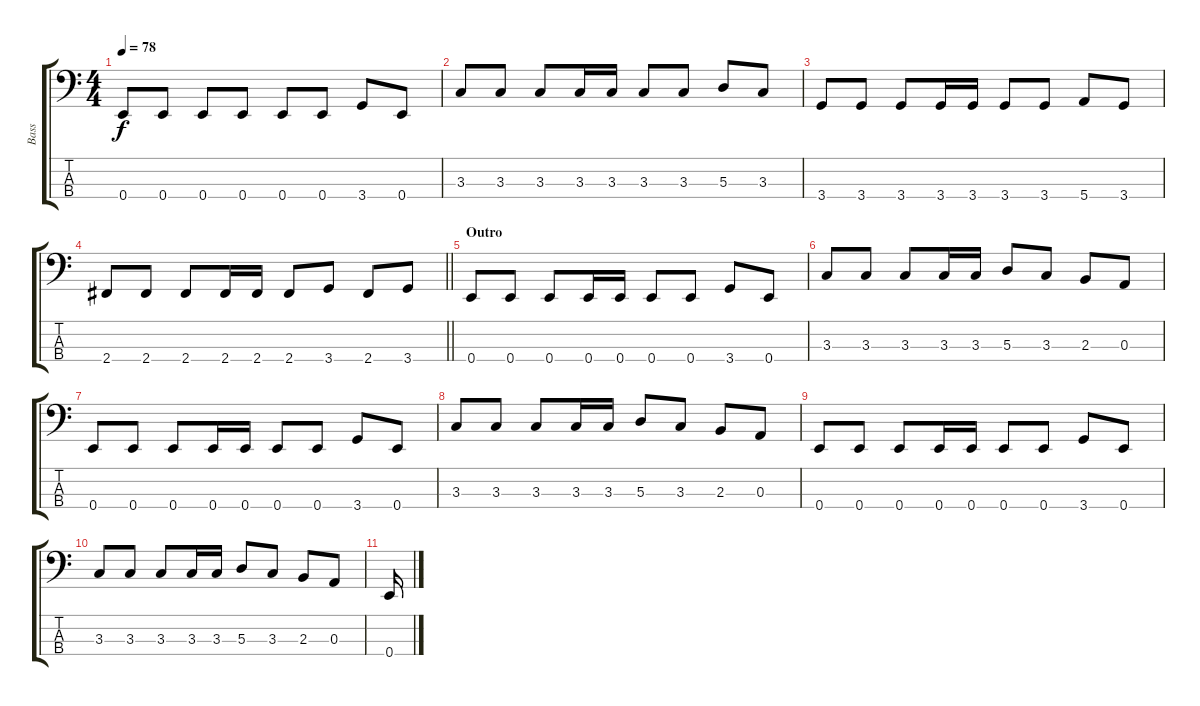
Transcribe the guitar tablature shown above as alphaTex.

\track ("Bass" "Bass") {instrument electricbasspick}
\staff {score tabs}
\tuning (G2 D2 A1 E1) {hide}
\ts (4 4)
\tempo 78
\clef f4
\ks c
0.4.8{dy f} 0.4.8 0.4.8 0.4.8 0.4.8 0.4.8 3.4.8 0.4.8 |
3.3.8 3.3.8 3.3.8 3.3.16 3.3.16 3.3.8 3.3.8 5.3.8 3.3.8 |
3.4.8 3.4.8 3.4.8 3.4.16 3.4.16 3.4.8 3.4.8 5.4.8 3.4.8 |
\barLineRight lightlight
2.4.8 2.4.8 2.4.8 2.4.16 2.4.16 2.4.8 3.4.8 2.4.8 3.4.8 |
\section ("" "Outro")
0.4.8 0.4.8 0.4.8 0.4.16 0.4.16 0.4.8 0.4.8 3.4.8 0.4.8 |
3.3.8 3.3.8 3.3.8 3.3.16 3.3.16 5.3.8 3.3.8 2.3.8 0.3.8 |
0.4.8 0.4.8 0.4.8 0.4.16 0.4.16 0.4.8 0.4.8 3.4.8 0.4.8 |
3.3.8 3.3.8 3.3.8 3.3.16 3.3.16 5.3.8 3.3.8 2.3.8 0.3.8 |
0.4.8 0.4.8 0.4.8 0.4.16 0.4.16 0.4.8 0.4.8 3.4.8 0.4.8 |
3.3.8 3.3.8 3.3.8 3.3.16 3.3.16 5.3.8 3.3.8 2.3.8 0.3.8 |
0.4.16
